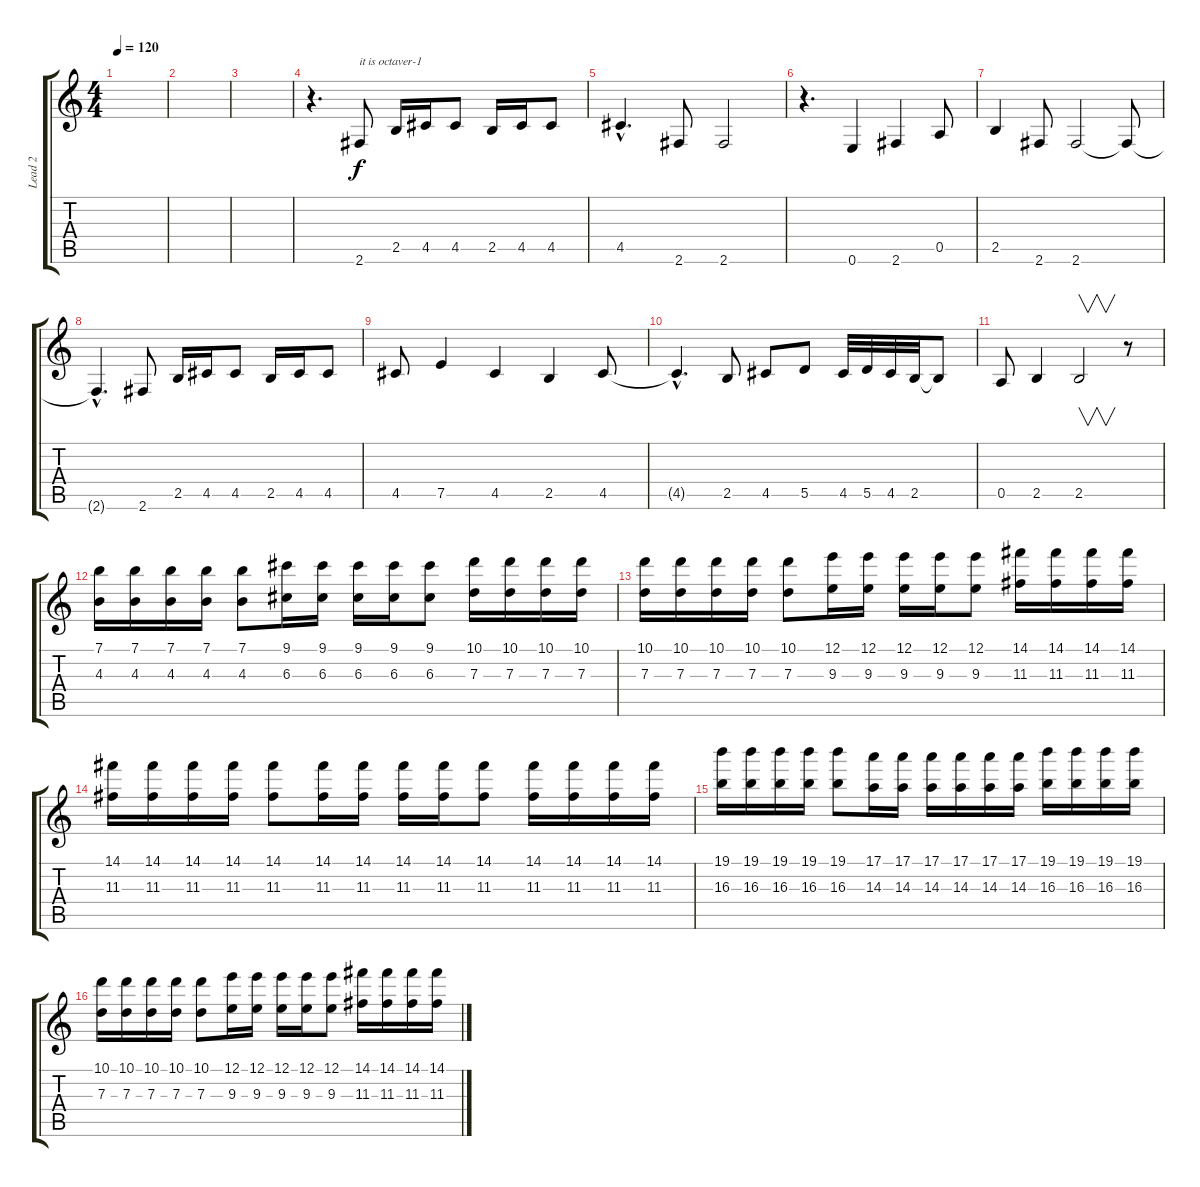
\track ("Lead 2 " "Lead 2 ") {instrument distortionguitar}
\staff {score tabs}
\tuning (E4 B3 G3 D3 A2 E2) {hide}
\ts (4 4)
\tempo 120
\clef g2
\ks c
|
|
|
r.4{d} 2.6.8{txt "it is octaver-1"} 2.5.16 4.5.16 4.5.8 2.5.16 4.5.16 4.5.8 |
4.5{hac}.4{d} 2.6.8 2.6.2 |
r.4{d} 0.6.4 2.6.4 0.5.8 |
2.5.4 2.6.8 2.6.2 2.6{t}.8 |
2.6{hac t}.4{d} 2.6.8 2.5.16 4.5.16 4.5.8 2.5.16 4.5.16 4.5.8 |
4.5.8 7.5.4 4.5.4 2.5.4 4.5.8 |
4.5{hac t}.4{d} 2.5.8 4.5.8 5.5.8 4.5.32 5.5.32 4.5.32 2.5.32 2.5{t}.8 |
0.5.8 2.5.4 2.5.2{v} r.8 |
(7.1 4.3).16 (7.1 4.3).16 (7.1 4.3).16 (7.1 4.3).16 (7.1 4.3).8 (9.1 6.3).16 (9.1 6.3).16 (9.1 6.3).16 (9.1 6.3).16 (9.1 6.3).8 (10.1 7.3).16 (10.1 7.3).16 (10.1 7.3).16 (10.1 7.3).16 |
(10.1 7.3).16 (10.1 7.3).16 (10.1 7.3).16 (10.1 7.3).16 (10.1 7.3).8 (12.1 9.3).16 (12.1 9.3).16 (12.1 9.3).16 (12.1 9.3).16 (12.1 9.3).8 (14.1 11.3).16 (14.1 11.3).16 (14.1 11.3).16 (14.1 11.3).16 |
(14.1 11.3).16 (14.1 11.3).16 (14.1 11.3).16 (14.1 11.3).16 (14.1 11.3).8 (14.1 11.3).16 (14.1 11.3).16 (14.1 11.3).16 (14.1 11.3).16 (14.1 11.3).8 (14.1 11.3).16 (14.1 11.3).16 (14.1 11.3).16 (14.1 11.3).16 |
(19.1 16.3).16 (19.1 16.3).16 (19.1 16.3).16 (19.1 16.3).16 (19.1 16.3).8 (17.1 14.3).16 (17.1 14.3).16 (17.1 14.3).16 (17.1 14.3).16 (17.1 14.3).16 (17.1 14.3).16 (19.1 16.3).16 (19.1 16.3).16 (19.1 16.3).16 (19.1 16.3).16 |
(10.1 7.3).16 (10.1 7.3).16 (10.1 7.3).16 (10.1 7.3).16 (10.1 7.3).8 (12.1 9.3).16 (12.1 9.3).16 (12.1 9.3).16 (12.1 9.3).16 (12.1 9.3).8 (14.1 11.3).16 (14.1 11.3).16 (14.1 11.3).16 (14.1 11.3).16
